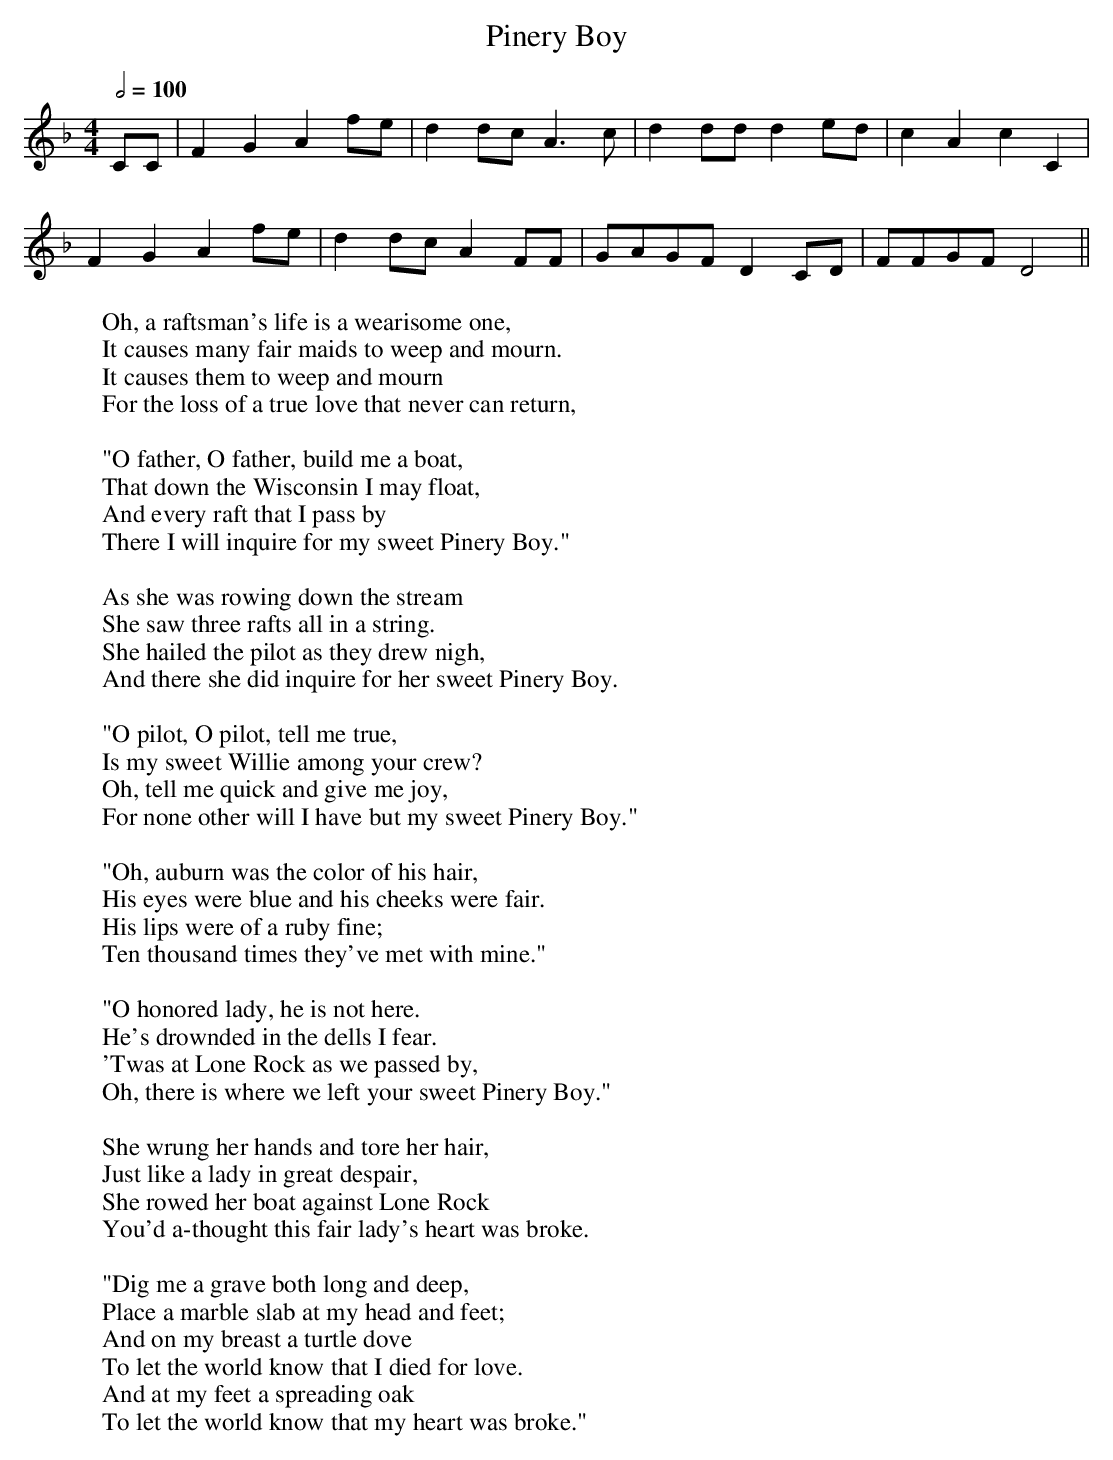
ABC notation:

X:1
T:Pinery Boy
M:4/4
L:1/8
Q:2/4=100
W:Oh, a raftsman's life is a wearisome one,
W:It causes many fair maids to weep and mourn.
W:It causes them to weep and mourn
W:For the loss of a true love that never can return,
W:
W:"O father, O father, build me a boat,
W:That down the Wisconsin I may float,
W:And every raft that I pass by
W:There I will inquire for my sweet Pinery Boy."
W:
W:As she was rowing down the stream
W:She saw three rafts all in a string.
W:She hailed the pilot as they drew nigh,
W:And there she did inquire for her sweet Pinery Boy.
W:
W:"O pilot, O pilot, tell me true,
W:Is my sweet Willie among your crew?
W:Oh, tell me quick and give me joy,
W:For none other will I have but my sweet Pinery Boy."
W:
W:"Oh, auburn was the color of his hair,
W:His eyes were blue and his cheeks were fair.
W:His lips were of a ruby fine;
W:Ten thousand times they've met with mine."
W:
W:"O honored lady, he is not here.
W:He's drownded in the dells I fear.
W:'Twas at Lone Rock as we passed by,
W:Oh, there is where we left your sweet Pinery Boy."
W:
W:She wrung her hands and tore her hair,
W:Just like a lady in great despair,
W:She rowed her boat against Lone Rock
W:You'd a-thought this fair lady's heart was broke.
W:
W:"Dig me a grave both long and deep,
W:Place a marble slab at my head and feet;
W:And on my breast a turtle dove
W:To let the world know that I died for love.
W:And at my feet a spreading oak
W:To let the world know that my heart was broke."
K:F
CC|F2G2 A2fe|d2d-c A3c|d2dd d2ed|c2A2 c2C2|
F2G2 A2f-e|d2d-c A2FF|G-AGF D2CD|FFGF D4||
